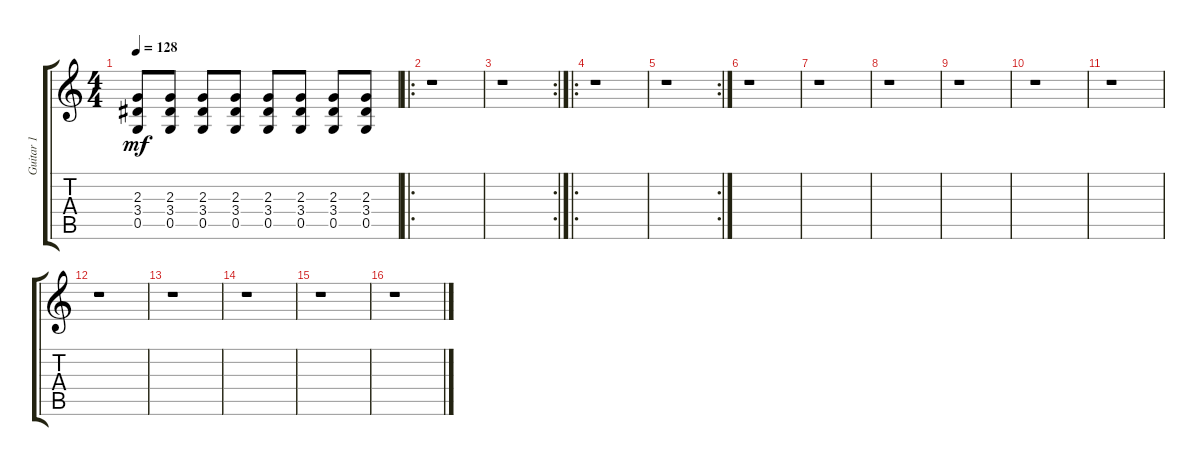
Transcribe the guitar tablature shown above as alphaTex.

\track ("Guitar 1" "Guitar 1") {instrument acousticguitarsteel}
\staff {score tabs}
\tuning (D4 A3 F3 C3 G2 C2) {hide}
\ts (4 4)
\tempo 128
\clef g2
\ks c
(2.3 3.4 0.5).8{dy mf} (2.3 3.4 0.5).8 (2.3 3.4 0.5).8 (2.3 3.4 0.5).8 (2.3 3.4 0.5).8 (2.3 3.4 0.5).8 (2.3 3.4 0.5).8 (2.3 3.4 0.5).8 |
\ro
r.1 |
\rc 2
r.1 |
\ro
r.1 |
\rc 2
r.1 |
r.1 |
r.1 |
r.1 |
r.1 |
r.1 |
r.1 |
r.1 |
r.1 |
r.1 |
r.1 |
r.1
